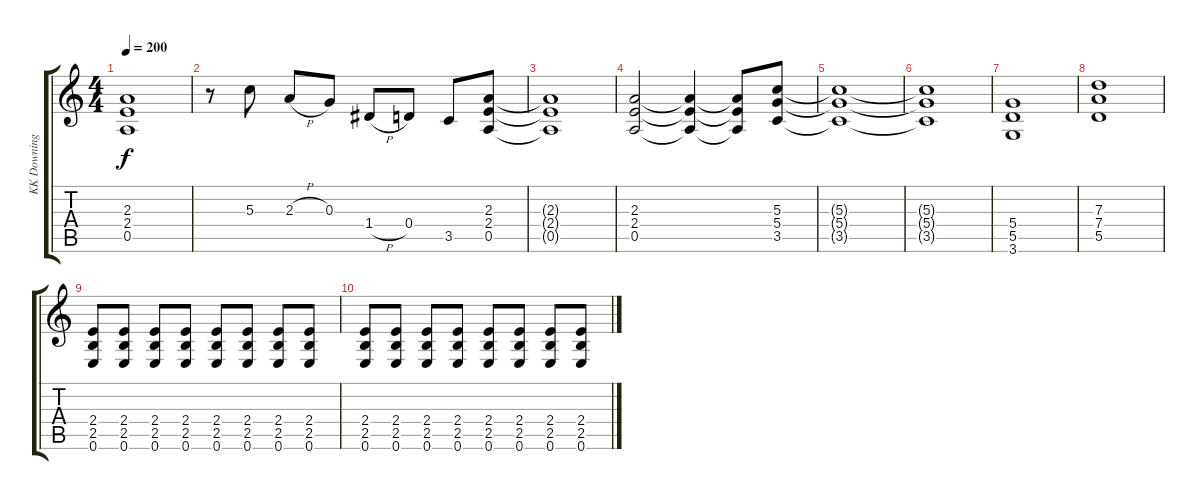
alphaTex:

\track ("KK Downing" "KK Downing") {instrument overdrivenguitar}
\staff {score tabs}
\tuning (E4 B3 G3 D3 A2 E2) {hide}
\ts (4 4)
\tempo 200
\clef g2
\ks c
(2.3 2.4 0.5).1{dy f} |
r.8 5.3.8 2.3{h}.8 0.3.8 1.4{h}.8 0.4.8 3.5.8 (2.3 2.4 0.5).8 |
(2.3{t} 2.4{t} 0.5{t}).1 |
(2.3 2.4 0.5).2 (2.3{t} 2.4{t} 0.5{t}).4 (2.3{t} 2.4{t} 0.5{t}).8 (5.3 5.4 3.5).8 |
(5.3{t} 5.4{t} 3.5{t}).1 |
(5.3{t} 5.4{t} 3.5{t}).1 |
(5.4 5.5 3.6).1 |
(7.3 7.4 5.5).1 |
(2.4 2.5 0.6).8 (2.4 2.5 0.6).8 (2.4 2.5 0.6).8 (2.4 2.5 0.6).8 (2.4 2.5 0.6).8 (2.4 2.5 0.6).8 (2.4 2.5 0.6).8 (2.4 2.5 0.6).8 |
(2.4 2.5 0.6).8 (2.4 2.5 0.6).8 (2.4 2.5 0.6).8 (2.4 2.5 0.6).8 (2.4 2.5 0.6).8 (2.4 2.5 0.6).8 (2.4 2.5 0.6).8 (2.4 2.5 0.6).8
